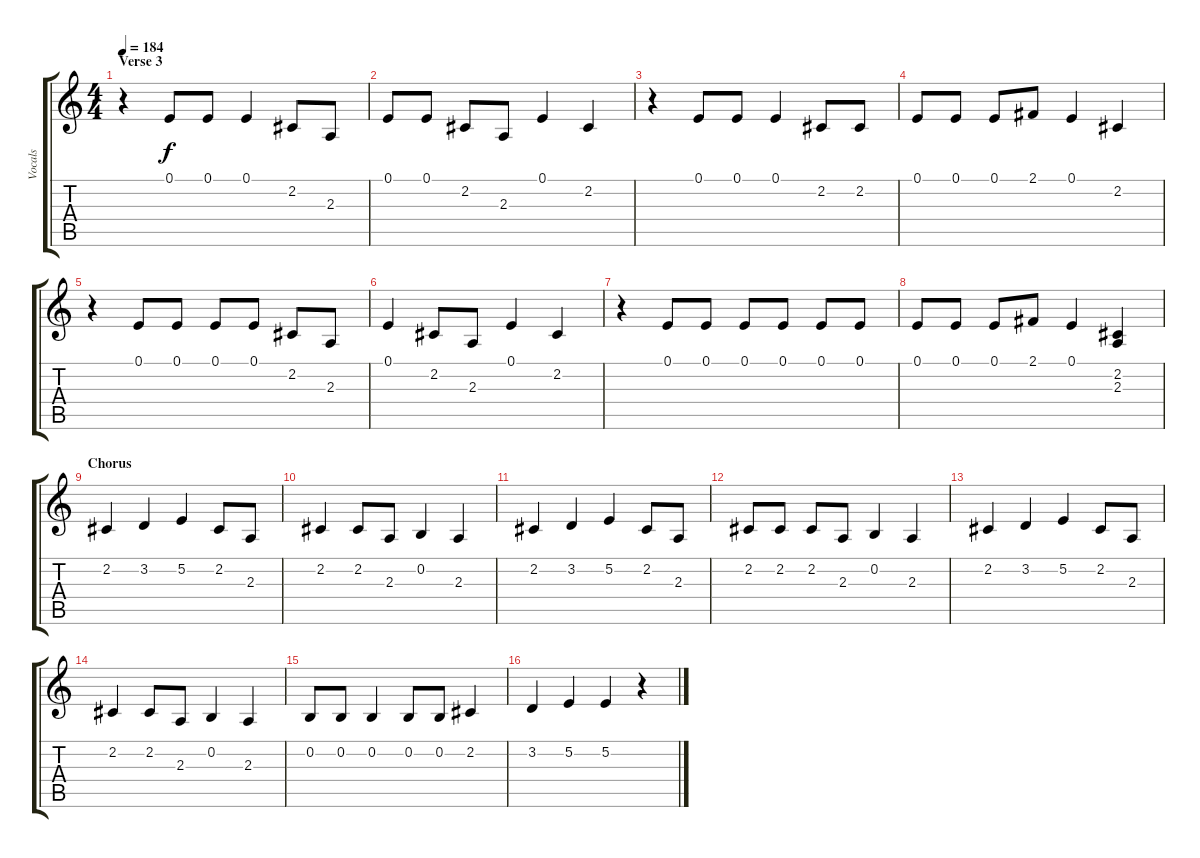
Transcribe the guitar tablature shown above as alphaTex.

\track ("Vocals" "Vocals") {instrument lead1square}
\staff {score tabs}
\tuning (E4 B3 G3 D3 A2 E2) {hide}
\ts (4 4)
\section ("" "Verse 3")
\tempo 184
\clef g2
\ks c
r.4{dy f} 0.1.8 0.1.8 0.1.4 2.2.8 2.3.8 |
0.1.8 0.1.8 2.2.8 2.3.8 0.1.4 2.2.4 |
r.4 0.1.8 0.1.8 0.1.4 2.2.8 2.2.8 |
0.1.8 0.1.8 0.1.8 2.1.8 0.1.4 2.2.4 |
r.4 0.1.8 0.1.8 0.1.8 0.1.8 2.2.8 2.3.8 |
0.1.4 2.2.8 2.3.8 0.1.4 2.2.4 |
r.4 0.1.8 0.1.8 0.1.8 0.1.8 0.1.8 0.1.8 |
0.1.8 0.1.8 0.1.8 2.1.8 0.1.4 (2.2 2.3).4 |
\section ("" "Chorus")
2.2.4 3.2.4 5.2.4 2.2.8 2.3.8 |
2.2.4 2.2.8 2.3.8 0.2.4 2.3.4 |
2.2.4 3.2.4 5.2.4 2.2.8 2.3.8 |
2.2.8 2.2.8 2.2.8 2.3.8 0.2.4 2.3.4 |
2.2.4 3.2.4 5.2.4 2.2.8 2.3.8 |
2.2.4 2.2.8 2.3.8 0.2.4 2.3.4 |
0.2.8 0.2.8 0.2.4 0.2.8 0.2.8 2.2.4 |
3.2.4 5.2.4 5.2.4 r.4
